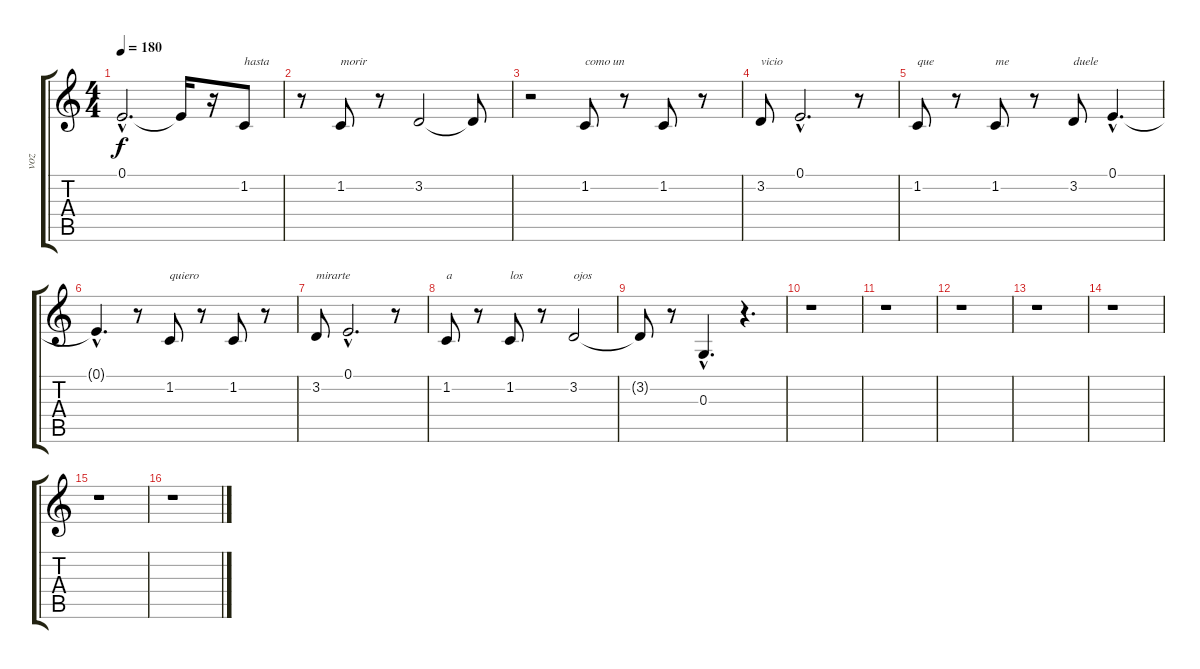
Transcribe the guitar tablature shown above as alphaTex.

\track ("voz" "voz") {instrument tuba}
\staff {score tabs}
\tuning (E4 B3 G3 D3 A2 E2) {hide}
\ts (4 4)
\tempo 180
\clef g2
\ks c
0.1{hac}.2{d dy f} 0.1{t}.16 r.16 1.2.8{txt "hasta"} |
r.8 1.2.8{txt "morir"} r.8 3.2.2 3.2{t}.8 |
r.2 1.2.8{txt "como un"} r.8 1.2.8 r.8 |
3.2.8{txt "vicio"} 0.1{hac}.2{d} r.8 |
1.2.8{txt "que"} r.8 1.2.8{txt "me"} r.8 3.2.8{txt "duele"} 0.1{hac}.4{d} |
0.1{hac t}.4{d} r.8 1.2.8{txt "quiero"} r.8 1.2.8 r.8 |
3.2.8{txt "mirarte"} 0.1{hac}.2{d} r.8 |
1.2.8{txt "a"} r.8 1.2.8{txt "los"} r.8 3.2.2{txt "ojos"} |
3.2{t}.8 r.8 0.3{hac}.4{d} r.4{d} |
r.1 |
r.1 |
r.1 |
r.1 |
r.1 |
r.1 |
r.1
